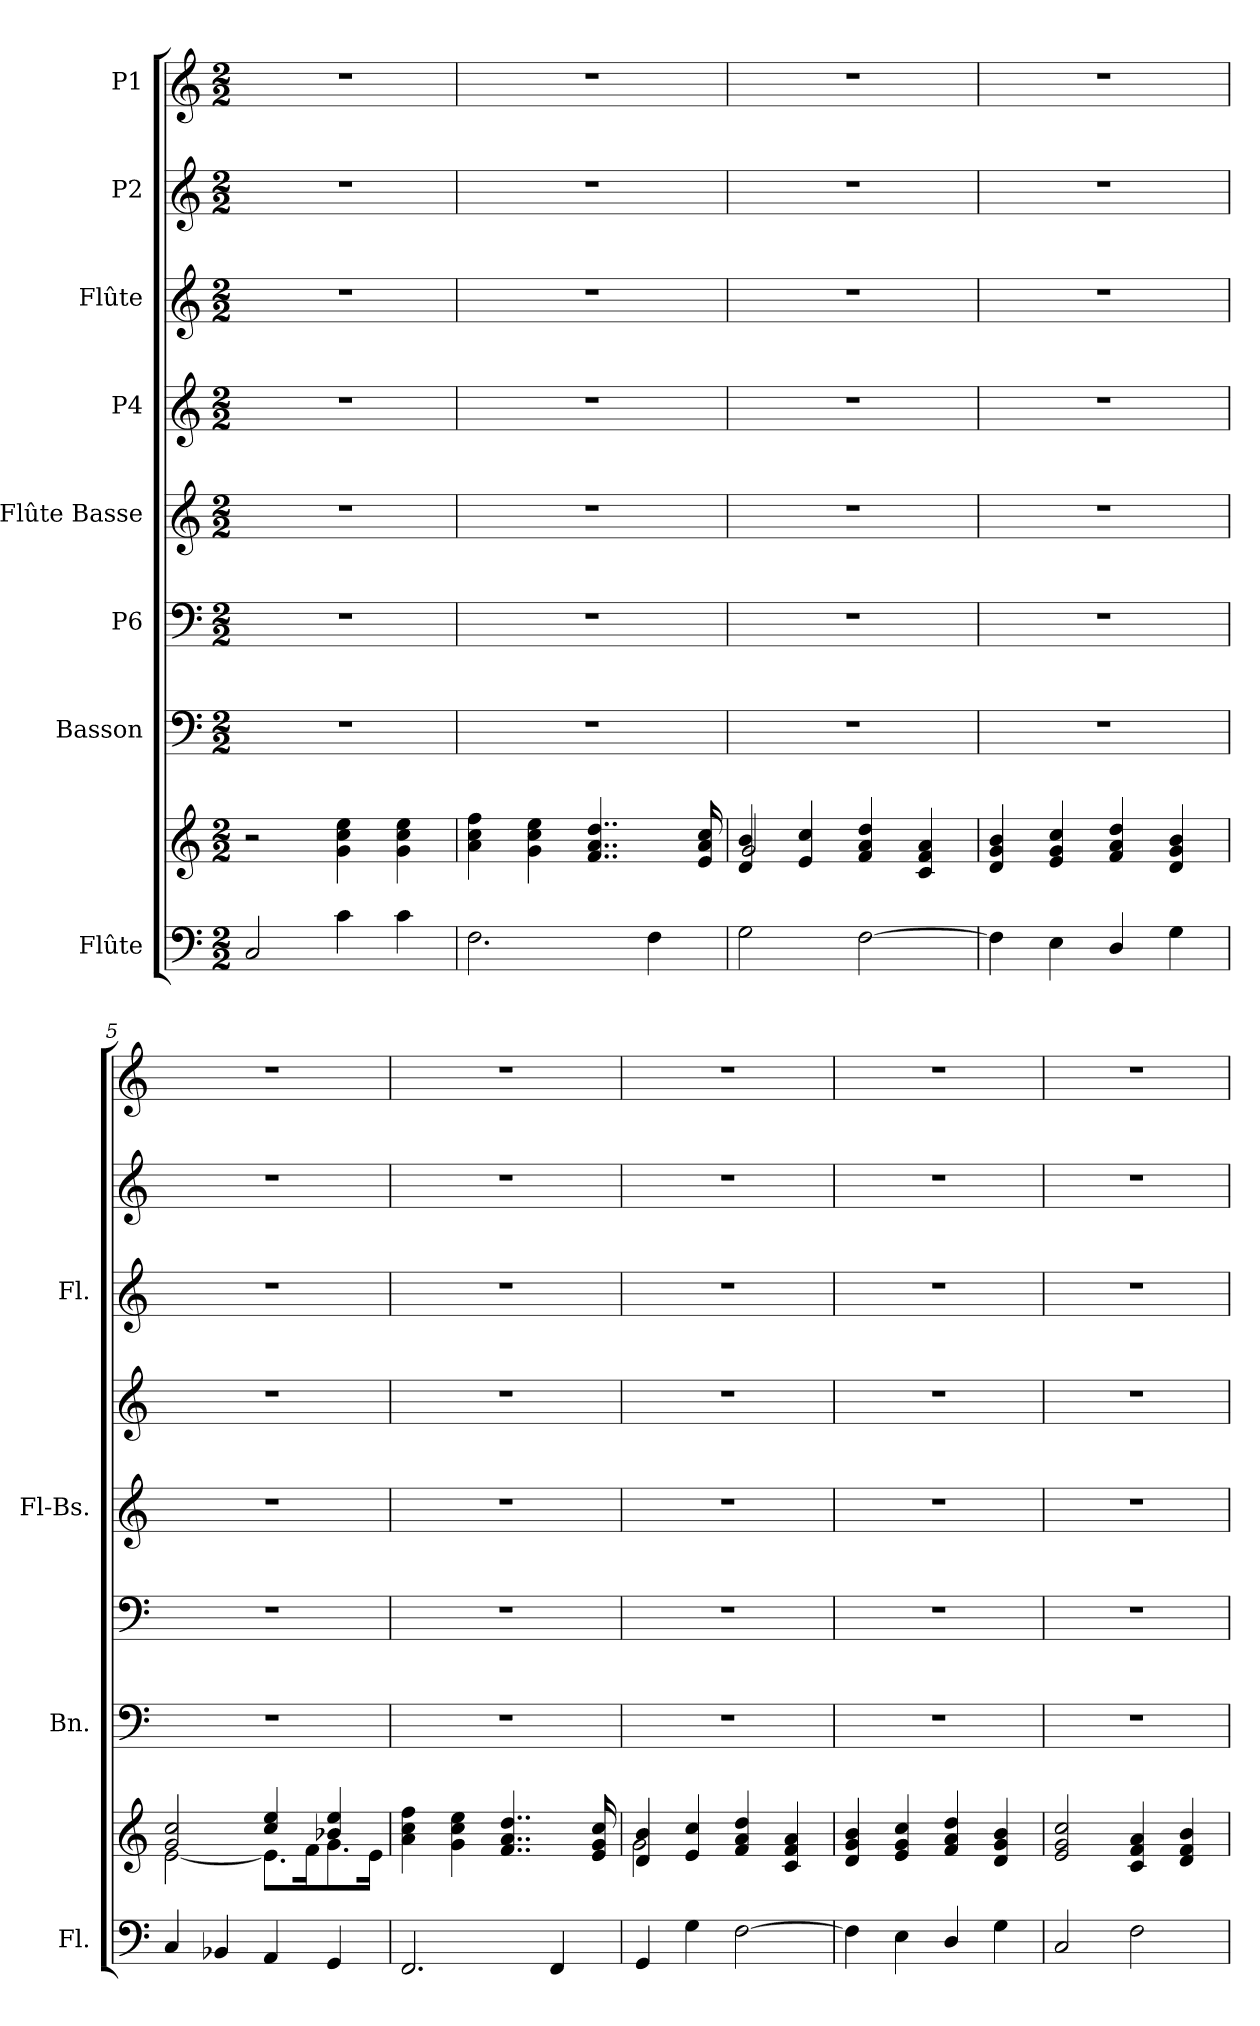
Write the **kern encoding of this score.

**kern	**kern	**kern	**kern	**kern	**kern	**kern	**kern	**kern
*part8	*part8	*part7	*part6	*part5	*part4	*part3	*part2	*part1
*staff9	*staff8	*staff7	*staff6	*staff5	*staff4	*staff3	*staff2	*staff1
*I"Flûte	*	*I"Basson	*I"P6	*I"Flûte Basse	*I"P4	*I"Flûte	*I"P2	*I"P1
*I'Fl.	*	*I'Bn.	*	*I'Fl-Bs.	*	*I'Fl.	*	*
*clefF4	*clefG2	*clefF4	*clefF4	*clefG2	*clefG2	*clefG2	*clefG2	*clefG2
*	*	*	*	*ITrd7c12	*ITrd7c12	*	*	*
*k[]	*k[]	*k[]	*k[]	*k[]	*k[]	*k[]	*k[]	*k[]
*C:	*C:	*C:	*C:	*C:	*C:	*C:	*C:	*C:
*M2/2	*M2/2	*M2/2	*M2/2	*M2/2	*M2/2	*M2/2	*M2/2	*M2/2
=1	=1	=1	=1	=1	=1	=1	=1	=1
*^	*^	*	*	*	*	*	*	*
*	*	*	*^	*	*	*	*	*	*	*
2C/	1ryy	2r	1ryy	1ryy	1r	1r	1r	1r	1r	1r	1r
4c\	.	4g\ 4cc\ 4ee\	.	.	.	.	.	.	.	.	.
4c\	.	4g\ 4cc\ 4ee\	.	.	.	.	.	.	.	.	.
=2	=2	=2	=2	=2	=2	=2	=2	=2	=2	=2	=2
2.F\	1ryy	4a\ 4cc\ 4ff\	1ryy	1ryy	1r	1r	1r	1r	1r	1r	1r
.	.	4g\ 4cc\ 4ee\	.	.	.	.	.	.	.	.	.
.	.	4..f/ 4..a/ 4..dd/	.	.	.	.	.	.	.	.	.
4F\	.	.	.	.	.	.	.	.	.	.	.
.	.	16e/ 16a/ 16cc/	.	.	.	.	.	.	.	.	.
=3	=3	=3	=3	=3	=3	=3	=3	=3	=3	=3	=3
2G\	1ryy	4d/ 4b/	2g/	1ryy	1r	1r	1r	1r	1r	1r	1r
.	.	4e/ 4cc/	.	.	.	.	.	.	.	.	.
[>2F\	.	4f/ 4a/ 4dd/	2ryy	.	.	.	.	.	.	.	.
.	.	4c/ 4f/ 4a/	.	.	.	.	.	.	.	.	.
=4	=4	=4	=4	=4	=4	=4	=4	=4	=4	=4	=4
4F\]	1ryy	4d/ 4g/ 4b/	1ryy	1ryy	1r	1r	1r	1r	1r	1r	1r
4E\	.	4e/ 4g/ 4cc/	.	.	.	.	.	.	.	.	.
4D/	.	4f/ 4a/ 4dd/	.	.	.	.	.	.	.	.	.
4G\	.	4d/ 4g/ 4b/	.	.	.	.	.	.	.	.	.
=5	=5	=5	=5	=5	=5	=5	=5	=5	=5	=5	=5
4C/	1ryy	2g/ 2cc/	[<2e\	1ryy	1r	1r	1r	1r	1r	1r	1r
4BB-X/	.	.	.	.	.	.	.	.	.	.	.
4AA/	.	4cc/ 4ee/	8.e\L]	.	.	.	.	.	.	.	.
.	.	.	16f\k	.	.	.	.	.	.	.	.
4GG/	.	4b-X/ 4ee/	8.g\	.	.	.	.	.	.	.	.
.	.	.	16e\Jk	.	.	.	.	.	.	.	.
=6	=6	=6	=6	=6	=6	=6	=6	=6	=6	=6	=6
2.FF/	1ryy	4a\ 4cc\ 4ff\	1ryy	1ryy	1r	1r	1r	1r	1r	1r	1r
.	.	4g\ 4cc\ 4ee\	.	.	.	.	.	.	.	.	.
.	.	4..f/ 4..a/ 4..dd/	.	.	.	.	.	.	.	.	.
4FF/	.	.	.	.	.	.	.	.	.	.	.
.	.	16e/ 16g/ 16cc/	.	.	.	.	.	.	.	.	.
=7	=7	=7	=7	=7	=7	=7	=7	=7	=7	=7	=7
4GG/	1ryy	4d/ 4b/	2g\	1ryy	1r	1r	1r	1r	1r	1r	1r
4G\	.	4e/ 4cc/	.	.	.	.	.	.	.	.	.
[>2F\	.	4f/ 4a/ 4dd/	2ryy	.	.	.	.	.	.	.	.
.	.	4c/ 4f/ 4a/	.	.	.	.	.	.	.	.	.
=8	=8	=8	=8	=8	=8	=8	=8	=8	=8	=8	=8
4F\]	1ryy	4d/ 4g/ 4b/	1ryy	1ryy	1r	1r	1r	1r	1r	1r	1r
4E\	.	4e/ 4g/ 4cc/	.	.	.	.	.	.	.	.	.
4D/	.	4f/ 4a/ 4dd/	.	.	.	.	.	.	.	.	.
4G\	.	4d/ 4g/ 4b/	.	.	.	.	.	.	.	.	.
=9	=9	=9	=9	=9	=9	=9	=9	=9	=9	=9	=9
2C/	1ryy	2e/ 2g/ 2cc/	1ryy	1ryy	1r	1r	1r	1r	1r	1r	1r
2F\	.	4c/ 4f/ 4a/	.	.	.	.	.	.	.	.	.
.	.	4d/ 4f/ 4b/	.	.	.	.	.	.	.	.	.
*v	*v	*	*	*	*	*	*	*	*	*	*
*	*v	*v	*v	*	*	*	*	*	*	*
=	=	=	=	=	=	=	=	=
*-	*-	*-	*-	*-	*-	*-	*-	*-
